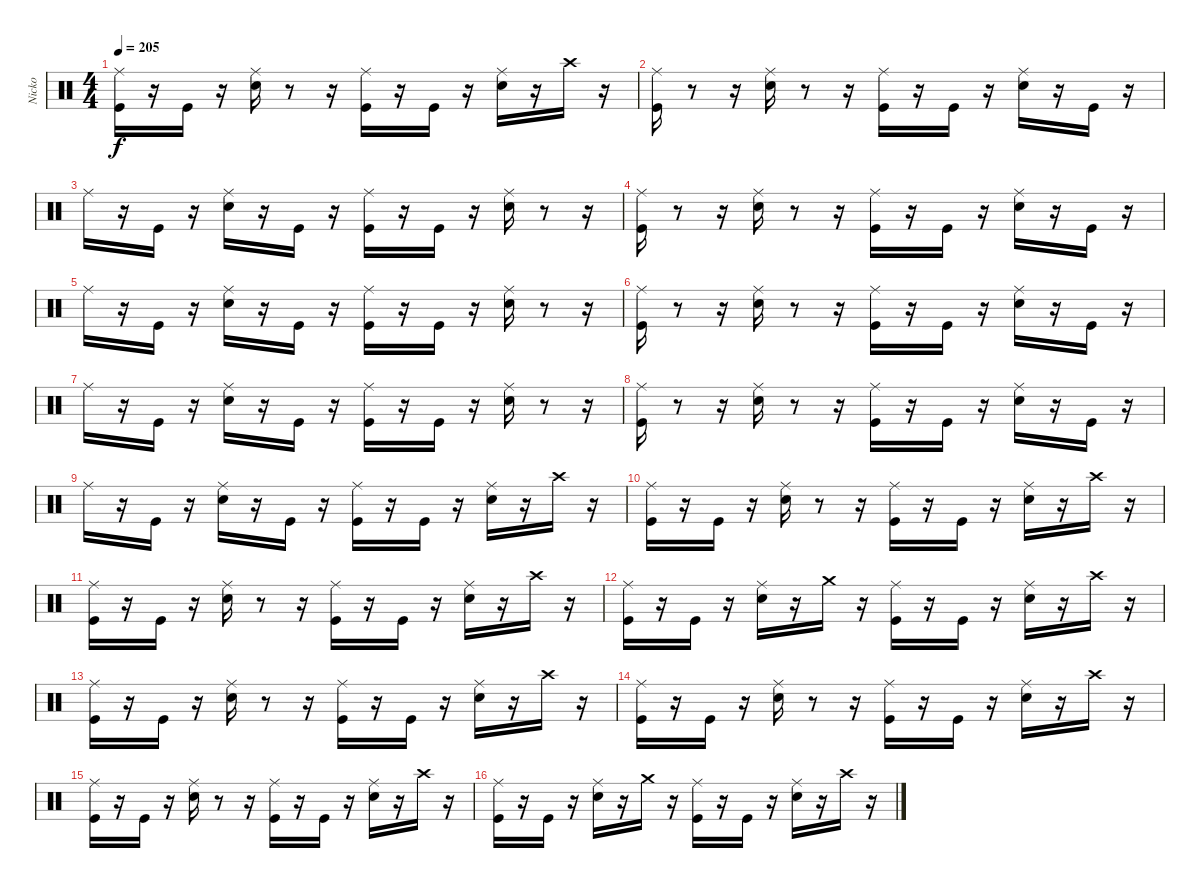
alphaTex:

\track ("Nicko" "Nicko") {instrument percussion}
\staff {score}
\articulation defaults
\ts (4 4)
\tempo 205
\clef neutral
\ks c
("Ride (middle)" "Kick (hit)").16{dy f} r.16 "Kick (hit)".16 r.16 ("Ride (middle)" "Snare (hit) 2").16 r.8 r.16 ("Ride (middle)" "Kick (hit)").16 r.16 "Kick (hit)".16 r.16 ("Ride (middle)" "Snare (hit) 2").16 r.16 "Crash high (hit)".16 r.16 |
("Ride (middle)" "Kick (hit)").16 r.8 r.16 ("Ride (middle)" "Snare (hit) 2").16 r.8 r.16 ("Ride (middle)" "Kick (hit)").16 r.16 "Kick (hit)".16 r.16 ("Ride (middle)" "Snare (hit) 2").16 r.16 "Kick (hit)".16 r.16 |
"Ride (middle)".16 r.16 "Kick (hit)".16 r.16 ("Ride (middle)" "Snare (hit) 2").16 r.16 "Kick (hit)".16 r.16 ("Ride (middle)" "Kick (hit)").16 r.16 "Kick (hit)".16 r.16 ("Ride (middle)" "Snare (hit) 2").16 r.8 r.16 |
("Ride (middle)" "Kick (hit)").16 r.8 r.16 ("Ride (middle)" "Snare (hit) 2").16 r.8 r.16 ("Ride (middle)" "Kick (hit)").16 r.16 "Kick (hit)".16 r.16 ("Ride (middle)" "Snare (hit) 2").16 r.16 "Kick (hit)".16 r.16 |
"Ride (middle)".16 r.16 "Kick (hit)".16 r.16 ("Ride (middle)" "Snare (hit) 2").16 r.16 "Kick (hit)".16 r.16 ("Ride (middle)" "Kick (hit)").16 r.16 "Kick (hit)".16 r.16 ("Ride (middle)" "Snare (hit) 2").16 r.8 r.16 |
("Ride (middle)" "Kick (hit)").16 r.8 r.16 ("Ride (middle)" "Snare (hit) 2").16 r.8 r.16 ("Ride (middle)" "Kick (hit)").16 r.16 "Kick (hit)".16 r.16 ("Ride (middle)" "Snare (hit) 2").16 r.16 "Kick (hit)".16 r.16 |
"Ride (middle)".16 r.16 "Kick (hit)".16 r.16 ("Ride (middle)" "Snare (hit) 2").16 r.16 "Kick (hit)".16 r.16 ("Ride (middle)" "Kick (hit)").16 r.16 "Kick (hit)".16 r.16 ("Ride (middle)" "Snare (hit) 2").16 r.8 r.16 |
("Ride (middle)" "Kick (hit)").16 r.8 r.16 ("Ride (middle)" "Snare (hit) 2").16 r.8 r.16 ("Ride (middle)" "Kick (hit)").16 r.16 "Kick (hit)".16 r.16 ("Ride (middle)" "Snare (hit) 2").16 r.16 "Kick (hit)".16 r.16 |
"Ride (middle)".16 r.16 "Kick (hit)".16 r.16 ("Ride (middle)" "Snare (hit) 2").16 r.16 "Kick (hit)".16 r.16 ("Ride (middle)" "Kick (hit)").16 r.16 "Kick (hit)".16 r.16 ("Ride (middle)" "Snare (hit) 2").16 r.16 "Crash high (hit)".16 r.16 |
("Kick (hit)" "Ride (middle)").16 r.16 "Kick (hit)".16 r.16 ("Snare (hit) 2" "Ride (middle)").16 r.8 r.16 ("Kick (hit)" "Ride (middle)").16 r.16 "Kick (hit)".16 r.16 ("Snare (hit) 2" "Ride (middle)").16 r.16 "Crash high (hit)".16 r.16 |
("Kick (hit)" "Ride (middle)").16 r.16 "Kick (hit)".16 r.16 ("Snare (hit) 2" "Ride (middle)").16 r.8 r.16 ("Kick (hit)" "Ride (middle)").16 r.16 "Kick (hit)".16 r.16 ("Snare (hit) 2" "Ride (middle)").16 r.16 "Crash high (hit)".16 r.16 |
("Kick (hit)" "Ride (middle)").16 r.16 "Kick (hit)".16 r.16 ("Snare (hit) 2" "Ride (middle)").16 r.16 "Crash medium (hit)".16 r.16 ("Kick (hit)" "Ride (middle)").16 r.16 "Kick (hit)".16 r.16 ("Snare (hit) 2" "Ride (middle)").16 r.16 "Crash high (hit)".16 r.16 |
("Kick (hit)" "Ride (middle)").16 r.16 "Kick (hit)".16 r.16 ("Snare (hit) 2" "Ride (middle)").16 r.8 r.16 ("Ride (middle)" "Kick (hit)").16 r.16 "Kick (hit)".16 r.16 ("Snare (hit) 2" "Ride (middle)").16 r.16 "Crash high (hit)".16 r.16 |
("Kick (hit)" "Ride (middle)").16 r.16 "Kick (hit)".16 r.16 ("Snare (hit) 2" "Ride (middle)").16 r.8 r.16 ("Ride (middle)" "Kick (hit)").16 r.16 "Kick (hit)".16 r.16 ("Snare (hit) 2" "Ride (middle)").16 r.16 "Crash high (hit)".16 r.16 |
("Kick (hit)" "Ride (middle)").16 r.16 "Kick (hit)".16 r.16 ("Snare (hit) 2" "Ride (middle)").16 r.8 r.16 ("Ride (middle)" "Kick (hit)").16 r.16 "Kick (hit)".16 r.16 ("Snare (hit) 2" "Ride (middle)").16 r.16 "Crash high (hit)".16 r.16 |
("Kick (hit)" "Ride (middle)").16 r.16 "Kick (hit)".16 r.16 ("Snare (hit) 2" "Ride (middle)").16 r.16 "Crash medium (hit)".16 r.16 ("Ride (middle)" "Kick (hit)").16 r.16 "Kick (hit)".16 r.16 ("Snare (hit) 2" "Ride (middle)").16 r.16 "Crash high (hit)".16 r.16
